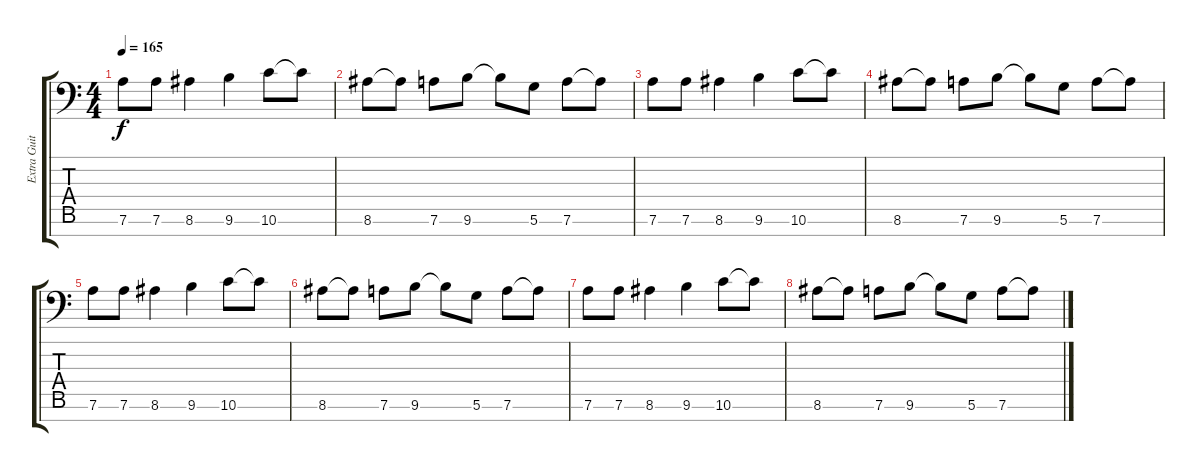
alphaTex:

\track ("Extra Guitar" "Extra Guit") {instrument electricguitarmuted}
\staff {score tabs}
\tuning (D4 A3 F3 C3 G2 D2 A1) {hide}
\ts (4 4)
\tempo 165
\clef f4
\ks c
7.6.8{dy f volume 11} 7.6.8 8.6.4 9.6.4 10.6.8 10.6{t}.8 |
8.6.8 8.6{t}.8 7.6.8 9.6.8 9.6{t}.8 5.6.8 7.6.8 7.6{t}.8 |
7.6.8 7.6.8 8.6.4 9.6.4 10.6.8 10.6{t}.8 |
8.6.8 8.6{t}.8 7.6.8 9.6.8 9.6{t}.8 5.6.8 7.6.8 7.6{t}.8 |
7.6.8 7.6.8 8.6.4 9.6.4 10.6.8 10.6{t}.8 |
8.6.8 8.6{t}.8 7.6.8 9.6.8 9.6{t}.8 5.6.8 7.6.8 7.6{t}.8 |
7.6.8 7.6.8 8.6.4 9.6.4 10.6.8 10.6{t}.8 |
8.6.8 8.6{t}.8 7.6.8 9.6.8 9.6{t}.8 5.6.8 7.6.8 7.6{t}.8
